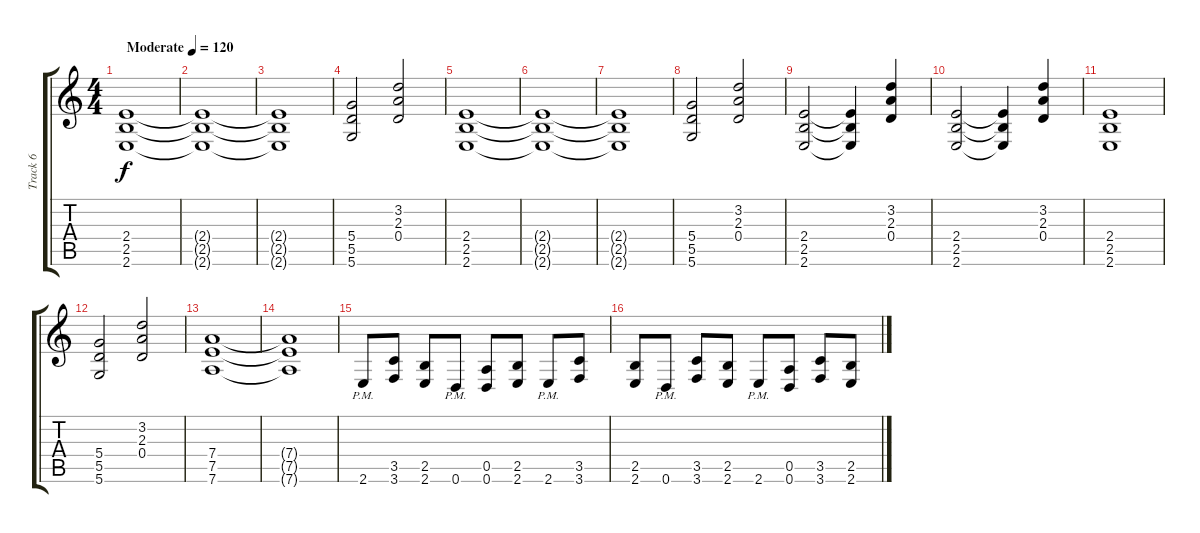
\track ("Track 6" "Track 6") {instrument distortionguitar}
\staff {score tabs}
\tuning (E4 B3 G3 D3 A2 D2) {hide}
\ts (4 4)
\tempo (120 "Moderate")
\clef g2
\ks c
(2.4 2.5 2.6).1{dy f instrument distortionguitar} |
(2.4{t} 2.5{t} 2.6{t}).1 |
(2.4{t} 2.5{t} 2.6{t}).1 |
(5.4 5.5 5.6).2 (3.2 2.3 0.4).2 |
(2.4 2.5 2.6).1 |
(2.4{t} 2.5{t} 2.6{t}).1 |
(2.4{t} 2.5{t} 2.6{t}).1 |
(5.4 5.5 5.6).2 (3.2 2.3 0.4).2 |
(2.4 2.5 2.6).2 (2.4{t} 2.5{t} 2.6{t}).4 (3.2 2.3 0.4).4 |
(2.4 2.5 2.6).2 (2.4{t} 2.5{t} 2.6{t}).4 (3.2 2.3 0.4).4 |
(2.4 2.5 2.6).1 |
(5.4 5.5 5.6).2 (3.2 2.3 0.4).2 |
(7.4 7.5 7.6).1 |
(7.4{t} 7.5{t} 7.6{t}).1 |
2.6{pm}.8 (3.5 3.6).8 (2.5 2.6).8 0.6{pm}.8 (0.5 0.6).8 (2.5 2.6).8 2.6{pm}.8 (3.5 3.6).8 |
(2.5 2.6).8 0.6{pm}.8 (3.5 3.6).8 (2.5 2.6).8 2.6{pm}.8 (0.5 0.6).8 (3.5 3.6).8 (2.5 2.6).8
